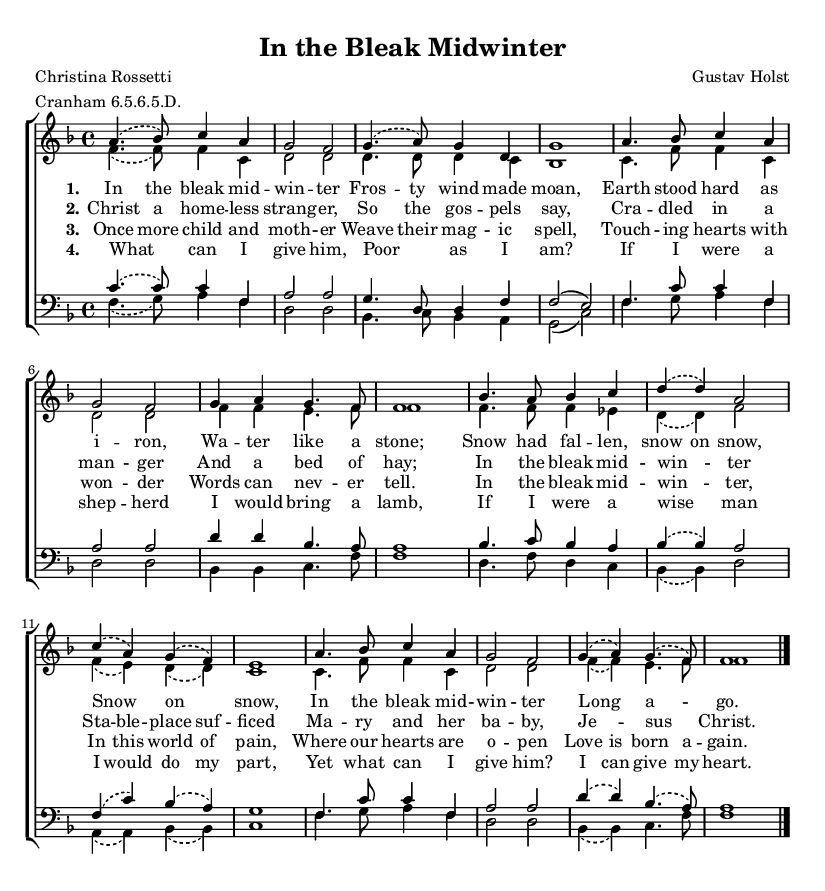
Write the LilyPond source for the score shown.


\version "2.14.0"
\header {
  filename = "in_the_bleak.ly"
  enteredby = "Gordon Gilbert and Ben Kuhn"
  composer = "Gustav Holst"
  poet = "Christina Rossetti"
  date="1906"
  title = "In the Bleak Midwinter"
  metre = "Cranham 6.5.6.5.D."
  meter = \metre
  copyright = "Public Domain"
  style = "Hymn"
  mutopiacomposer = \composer
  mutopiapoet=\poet
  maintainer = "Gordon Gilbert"
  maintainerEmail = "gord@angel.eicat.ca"
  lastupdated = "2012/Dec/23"
}

\include "header.ly"

global= {
  \preamble

  \time 4/4
  \key f \major
}

sop = \context Voice = "sop"    {
  \voiceOne
  \slurDashed
  a'4.( bes'8) c''4 a' g'2 f'2
  g'4.( a'8) g'4 d' g'1
  a'4. bes'8 c''4 a' g'2 f'2
  g'4 a' g'4. f'8 f'1
  bes'4. a'8 bes'4 c'' d''( d'') a'2
  c''4( a') g'( f') e'1
  a'4. bes'8 c''4 a' g'2 f'2
  g'4( a') g'4.( f'8) f'1 \bar "|."
}

alto=\context Voice = "alto"   {
  \voiceTwo
  \slurDashed
  f'4.( f'8) f'4 c' d'2 d'2
  d'4. d'8 d'4 c' bes1
  c'4. f'8 f'4 c' d'2 d'2
  f'4 f' e'4. f'8 f'1
  f'4. f'8 f'4 ees' d'( d') f'2
  f'4( e') d'( d') c'1
  c'4. f'8 f'4 c' d'2 d'2
  f'4( f') e'4. f'8 f'1
}	

tenor = \context Voice = "tenor"   {
  \voiceOne
  \slurDashed
  c'4.( c'8) c'4 f a2 a2
  g4. d8 d4 f \slurSolid f2( e2) \slurDashed
  f4. c'8 c'4 f a2 a2
  d'4 d' bes4. a8 a1
  bes4. c'8 bes4 a bes( bes) a2
  f4( c') bes( a) g1
  f4. c'8 c'4 f a2 a2
  d'4( d') bes4.( a8) a1
}

bass = \context Voice = "bass"   {
  \voiceTwo
  \slurDashed
  f4.( g8) a4 f d2 d2
  bes,4. c8 bes,4 a, \slurSolid g,2( c2) \slurDashed
  f4. g8 a4 f d2 d2
  bes,4 bes, c4. f8 f1
  d4. f8 d4 c bes,( bes,) d2
  a,4( a,) bes,( bes,) c1
  f4. g8 a4 f d2 d2
  bes,4( bes,) c4. f8 f1
}
accomp=\chordmode {
  
}



stanzaa = \lyricmode {
  \set ignoreMelismata = ##t
  In the bleak mid -- win -- ter
  Fros -- ty wind made moan,
  Earth stood hard as i -- ron,
  Wa -- ter like a stone;
  Snow had fal -- len, snow on snow,
  \unset ignoreMelismata
  Snow on snow,
  In the bleak mid -- win -- ter
  Long a -- go.
}

stanzab = \lyricmode {
  \set ignoreMelismata = ##t
  Christ a home -- less strang -- er,
  So the gos -- pels say,
  Cra -- dled in a man -- ger
  And a bed of hay;
  \unset ignoreMelismata
  In the bleak mid -- win -- ter
  \set ignoreMelismata = ##t
  Sta -- ble -- place suf -- ficed
  \unset ignoreMelismata
  Ma -- ry and her ba -- by,
  Je -- sus Christ.
}
stanzac = \lyricmode {
  \set ignoreMelismata = ##t
  Once more child and moth -- er
  Weave their mag -- ic spell,
  Touch -- ing hearts with won -- der
  Words can nev -- er tell.
  \unset ignoreMelismata
  In the bleak mid -- win -- ter,
  \set ignoreMelismata = ##t
  In this world of pain,
  Where our hearts are o -- pen
  Love is born a -- gain.
}	
stanzad = \lyricmode {
  What can I give him,
  Poor as I am?
  \set ignoreMelismata = ##t
  If I were a shep -- herd
  I would bring a lamb,
  \unset ignoreMelismata
  If I were a wise man
  \set ignoreMelismata = ##t
  I would do my part,
  Yet what can I give him?
  I can give my heart.
}

\score {
  \context ChoirStaff <<
    \unset ChoirStaff.melismaBusyProperties 
    \context Staff ="upper"  { \clef "G" <<
      \global
      \sop
      \alto
    >>}
    
    \lyricsto "sop" \context Lyrics = "stanza-1" {
      \set stanza = "1."
      \stanzaa }
    \lyricsto "sop" \context Lyrics = "stanza-2" {
      \set stanza = "2."
      \stanzab }
    \lyricsto "sop" \context Lyrics = "stanza-3" {
      \set stanza = "3."
      \stanzac }
    \lyricsto "sop" \context Lyrics = "stanza-4" {
      \set stanza = "4."
      \stanzad }
    \context Staff = "lower"  { \clef "F"<<
      \global
      \tenor
      \bass
    >>}
  >>
}